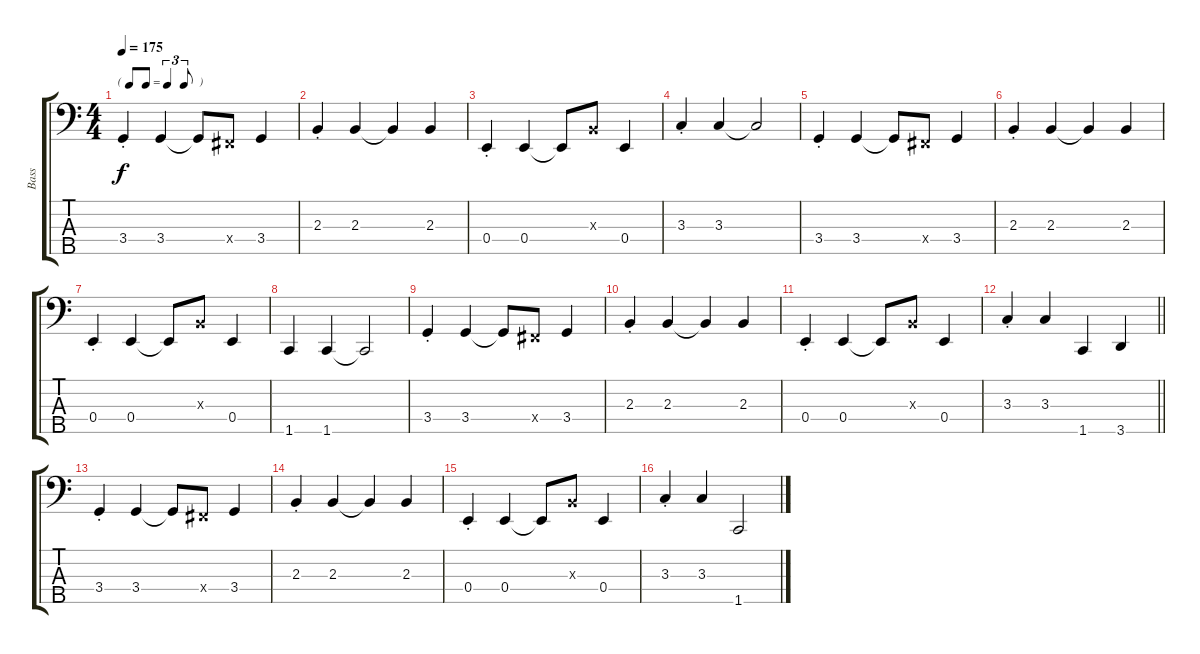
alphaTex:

\track ("Bass" "Bass") {instrument electricbasspick}
\staff {score tabs}
\tuning (G2 D2 A1 E1 B0) {hide}
\ts (4 4)
\tf triplet8th
\tempo 175
\clef f4
\ks c
3.4{st}.4{dy f} 3.4.4 3.4{t}.8 2.4{x}.8 3.4.4 |
2.3{st}.4 2.3.4 2.3{t}.4 2.3.4 |
0.4{st}.4 0.4.4 0.4{t}.8 2.3{x}.8 0.4.4 |
3.3{st}.4 3.3.4 3.3{t}.2 |
3.4{st}.4 3.4.4 3.4{t}.8 2.4{x}.8 3.4.4 |
2.3{st}.4 2.3.4 2.3{t}.4 2.3.4 |
0.4{st}.4 0.4.4 0.4{t}.8 2.3{x}.8 0.4.4 |
1.5.4 1.5.4 1.5{t}.2 |
3.4{st}.4 3.4.4 3.4{t}.8 2.4{x}.8 3.4.4 |
2.3{st}.4 2.3.4 2.3{t}.4 2.3.4 |
0.4{st}.4 0.4.4 0.4{t}.8 2.3{x}.8 0.4.4 |
\barLineRight lightlight
3.3{st}.4 3.3.4 1.5.4 3.5.4 |
3.4{st}.4 3.4.4 3.4{t}.8 2.4{x}.8 3.4.4 |
2.3{st}.4 2.3.4 2.3{t}.4 2.3.4 |
0.4{st}.4 0.4.4 0.4{t}.8 2.3{x}.8 0.4.4 |
3.3{st}.4 3.3.4 1.5.2
